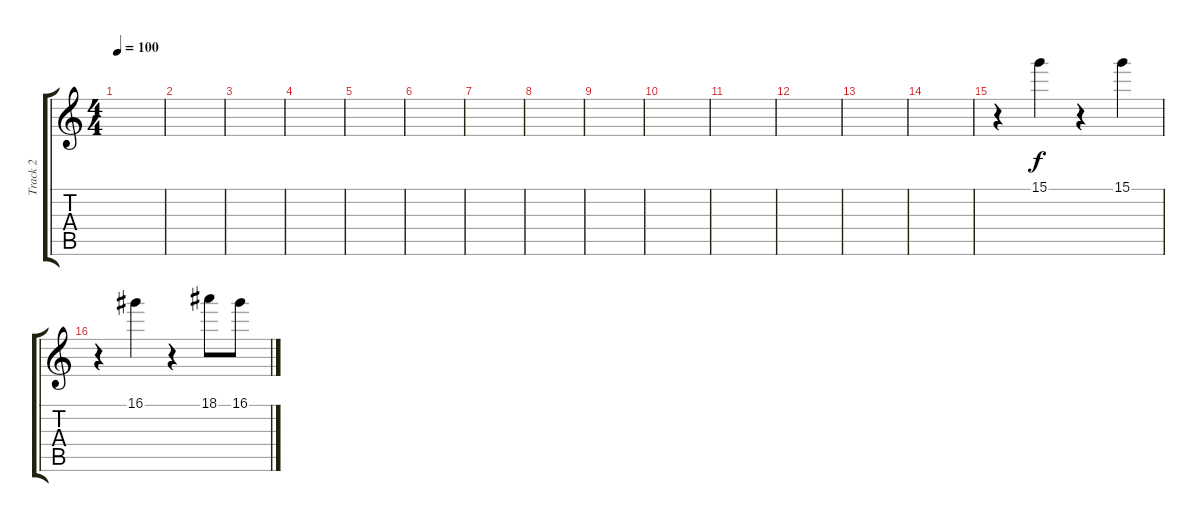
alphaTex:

\track ("Track 2" "Track 2") {instrument overdrivenguitar}
\staff {score tabs}
\tuning (E4 B3 G3 D3 A2 D2) {hide}
\ts (4 4)
\tempo 100
\clef g2
\ks c
|
|
|
|
|
|
|
|
|
|
|
|
|
|
r.4 15.1.4 r.4 15.1.4 |
r.4 16.1.4 r.4 18.1.8 16.1.8
